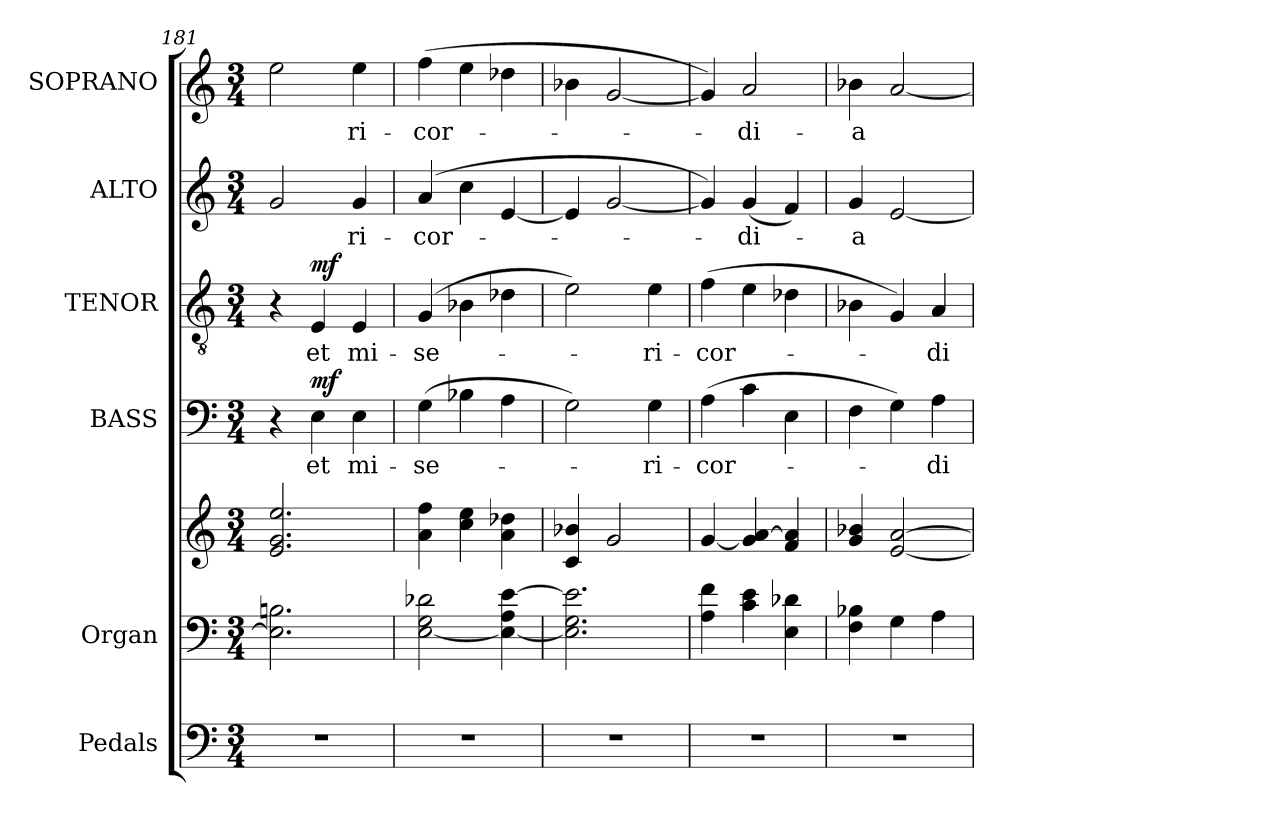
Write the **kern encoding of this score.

**kern	**kern	**kern	**kern	**text	**dynam	**kern	**text	**dynam	**kern	**text	**kern	**text
*part6	*part5	*part5	*part4	*part4	*part4	*part3	*part3	*part3	*part2	*part2	*part1	*part1
*staff7	*staff6	*staff5	*staff4	*staff4	*staff4	*staff3	*staff3	*staff3	*staff2	*staff2	*staff1	*staff1
*I"Pedals	*I"Organ	*	*I"BASS	*	*	*I"TENOR	*	*	*I"ALTO	*	*I"SOPRANO	*
*I'Ped.	*I'Org.	*	*I'B.	*	*	*I'T.	*	*	*I'A.	*	*I'S.	*
*clefF4	*clefF4	*clefG2	*clefF4	*	*	*clefGv2	*	*	*clefG2	*	*clefG2	*
*	*	*	*	*	*	*ITrd7c12	*	*	*	*	*	*
*k[]	*k[]	*k[]	*k[]	*	*	*k[]	*	*	*k[]	*	*k[]	*
*C:	*C:	*C:	*C:	*	*	*C:	*	*	*C:	*	*C:	*
*M3/4	*M3/4	*M3/4	*M3/4	*	*	*M3/4	*	*	*M3/4	*	*M3/4	*
=181	=181	=181	=181	=181	=181	=181	=181	=181	=181	=181	=181	=181
!LO:N:vis=1	!	!	!	!	!	!	!	!	!	!	!	!
2.r	2.Ei\] 2.Bni	2.ei/ 2.gi 2.eei	4r	.	.	4r	.	.	2gi/	.	2eei\	.
!	!	!	!	!LO:LY:b:color=#000000	!	!	!	!	!	!	!	!
!	!	!	!	!	!	!	!LO:LY:b:color=#000000	!	!	!	!	!
.	.	.	4Ei\	et	mf	4EEi/	et	mf	.	.	.	.
!	!	!	!	!LO:LY:b:color=#000000	!	!	!	!	!	!	!	!
!	!	!	!	!	!	!	!LO:LY:b:color=#000000	!	!	!	!	!
!	!	!	!	!	!	!	!	!	!	!LO:LY:b:color=#000000	!	!
!	!	!	!	!	!	!	!	!	!	!	!	!LO:LY:b:color=#000000
.	.	.	4Ei\	mi-	.	4EEi/	mi-	.	4gi/	-ri-	4eei\	-ri-
=182	=182	=182	=182	=182	=182	=182	=182	=182	=182	=182	=182	=182
!LO:N:vis=1	!	!	!	!	!	!	!	!	!	!	!	!
!	!	!	!	!LO:LY:b:color=#000000	!	!	!	!	!	!	!	!
!	!	!	!	!	!	!	!LO:LY:b:color=#000000	!	!	!	!	!
!	!	!	!	!	!	!	!	!	!	!LO:LY:b:color=#000000	!	!
!	!	!	!	!	!	!	!	!	!	!	!	!LO:LY:b:color=#000000
2.r	[<2Ei\ 2Gi 2d-Xi	4ai\ 4ffi	(4Gi\	-se-	.	(4GGi/	-se-	.	(4ai/	-cor-	(4ffi\	-cor-
.	.	4cci\ 4eei	4B-Xi\	.	.	4BB-Xi\	.	.	4cci\	.	4eei\	.
.	4Ei\_< 4Ai [>4ei	4ai\ 4dd-Xi	4Ai\	.	.	4D-Xi\	.	.	[<4ei/	.	4dd-Xi\	.
=183	=183	=183	=183	=183	=183	=183	=183	=183	=183	=183	=183	=183
!LO:N:vis=1	!	!	!	!	!	!	!	!	!	!	!	!
2.r	2.Ei\] 2.Gi 2.ei]	4ci/ 4b-Xi	2Gi\)	.	.	2Ei\)	.	.	4ei/]	.	4b-Xi\	.
.	.	2gi/	.	.	.	.	.	.	[<2gi/	.	[<2gi/	.
!	!	!	!	!LO:LY:b:color=#000000	!	!	!	!	!	!	!	!
!	!	!	!	!	!	!	!LO:LY:b:color=#000000	!	!	!	!	!
.	.	.	4Gi\	-ri-	.	4Ei\	-ri-	.	.	.	.	.
=184	=184	=184	=184	=184	=184	=184	=184	=184	=184	=184	=184	=184
!LO:N:vis=1	!	!	!	!	!	!	!	!	!	!	!	!
!	!	!	!	!LO:LY:b:color=#000000	!	!	!	!	!	!	!	!
!	!	!	!	!	!	!	!LO:LY:b:color=#000000	!	!	!	!	!
2.r	4Ai\ 4fi	[<4gi/	(4Ai\	-cor-	.	(4Fi\	-cor-	.	4gi/])	.	4gi/])	.
!	!	!	!	!	!	!	!	!	!	!LO:LY:b:color=#000000	!	!
!	!	!	!	!	!	!	!	!	!	!	!	!LO:LY:b:color=#000000
.	4ci\ 4ei	4gi/] [>4ai	4ci\	.	.	4Ei\	.	.	(4gi/	-di-	2ai/	-di-
.	4Ei\ 4d-Xi	4fi/ 4ai]	4Ei\	.	.	4D-Xi\	.	.	4fi/)	.	.	.
=185	=185	=185	=185	=185	=185	=185	=185	=185	=185	=185	=185	=185
!LO:N:vis=1	!	!	!	!	!	!	!	!	!	!	!	!
!	!	!	!	!	!	!	!	!	!	!LO:LY:b:color=#000000	!	!
!	!	!	!	!	!	!	!	!	!	!	!	!LO:LY:b:color=#000000
2.r	4Fi\ 4B-Xi	4gi/ 4b-Xi	4Fi\	.	.	4BB-Xi\	.	.	4gi/	-a	4b-Xi\	-a
.	4Gi\	[<2ei/ [>2ai	4Gi\)	.	.	4GGi/)	.	.	[<2ei/	.	[<2ai/	.
!	!	!	!	!LO:LY:b:color=#000000	!	!	!	!	!	!	!	!
!	!	!	!	!	!	!	!LO:LY:b:color=#000000	!	!	!	!	!
.	4Ai\	.	4Ai\	-di-	.	4AAi/	-di-	.	.	.	.	.
=	=	=	=	=	=	=	=	=	=	=	=	=
*-	*-	*-	*-	*-	*-	*-	*-	*-	*-	*-	*-	*-
